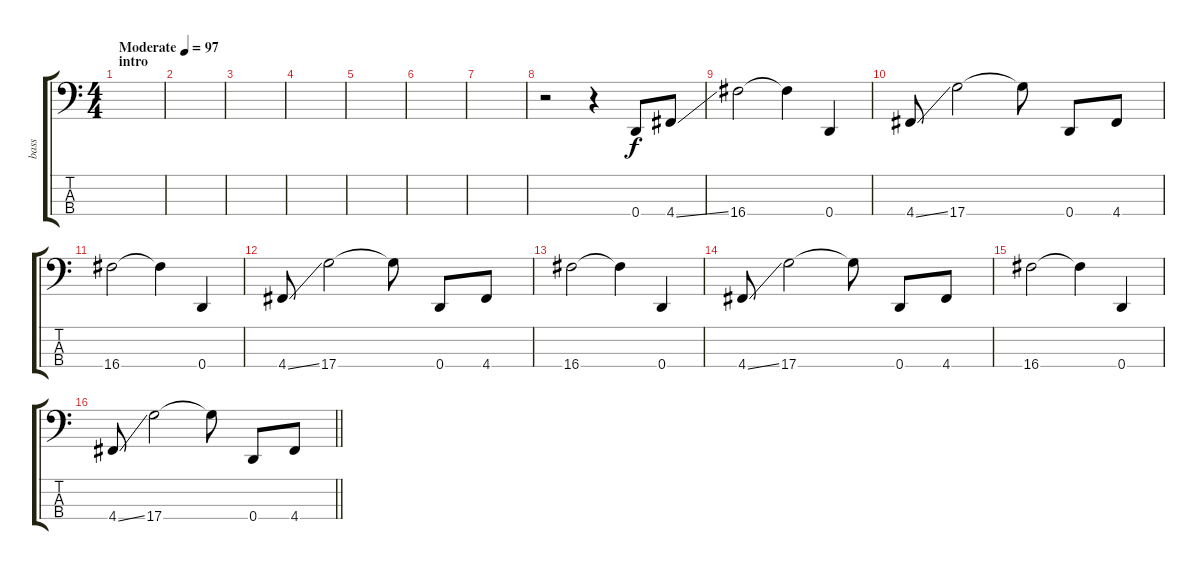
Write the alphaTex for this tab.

\track ("bass" "bass") {instrument acousticbass}
\staff {score tabs}
\tuning (G2 D2 A1 D1) {hide}
\ts (4 4)
\section ("" "intro")
\tempo (97 "Moderate")
\clef f4
\ks c
|
|
|
|
|
|
|
r.2 r.4 0.4.8 4.4{ss}.8 |
16.4.2 16.4{t}.4 0.4.4 |
4.4{ss}.8 17.4.2 17.4{t}.8 0.4.8 4.4.8 |
16.4.2 16.4{t}.4 0.4.4 |
4.4{ss}.8 17.4.2 17.4{t}.8 0.4.8 4.4.8 |
16.4.2 16.4{t}.4 0.4.4 |
4.4{ss}.8 17.4.2 17.4{t}.8 0.4.8 4.4.8 |
16.4.2 16.4{t}.4 0.4.4 |
\barLineRight lightlight
4.4{ss}.8 17.4.2 17.4{t}.8 0.4.8 4.4.8
